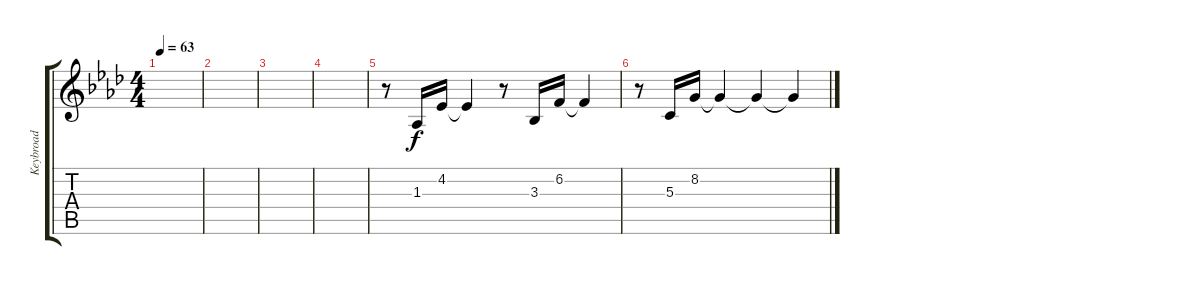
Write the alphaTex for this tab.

\track ("Keybroad" "Keybroad") {instrument honkytonkpiano}
\staff {score tabs}
\tuning (E4 B3 G3 D3 A2 E2) {hide}
\ts (4 4)
\tempo 63
\clef g2
\ks ab
|
|
|
|
r.8 1.3.16 4.2.16 4.2{t}.4 r.8 3.3.16 6.2.16 6.2{t}.4 |
r.8 5.3.16 8.2.16 8.2{t}.4 8.2{t}.4 8.2{t}.4
